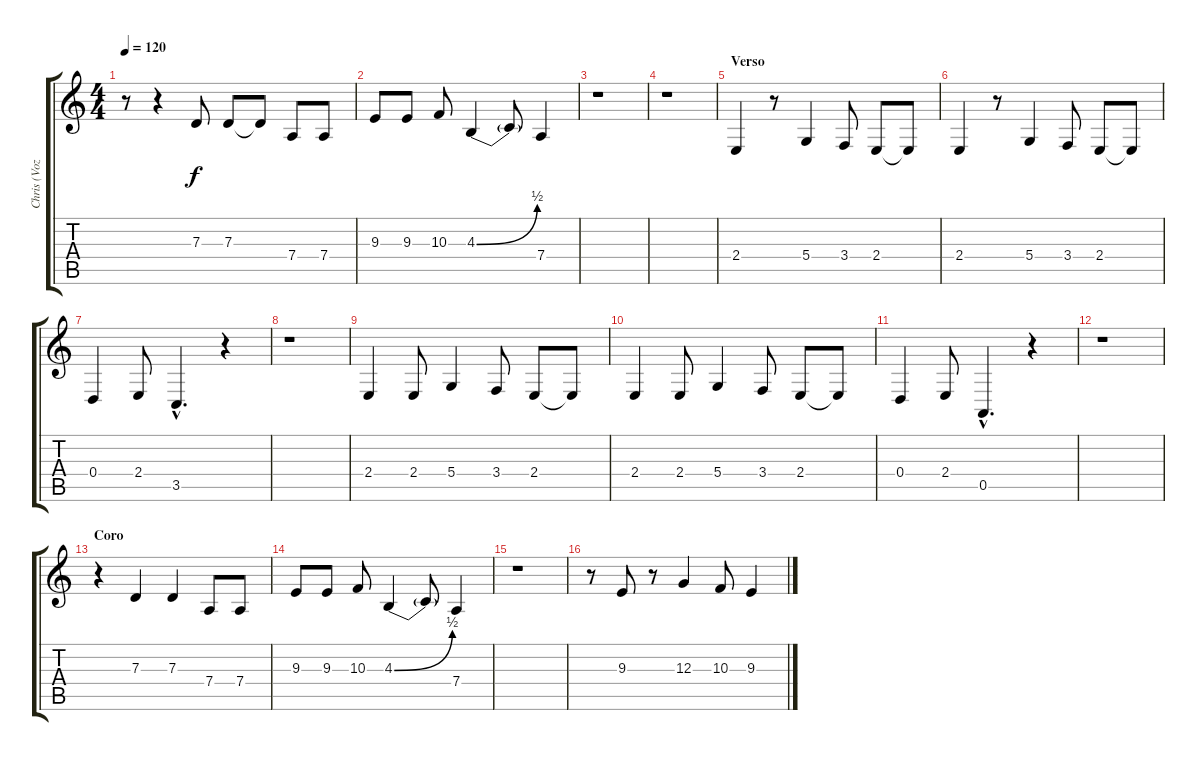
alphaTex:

\track ("Chris (Voz)" "Chris (Voz") {instrument synthvoice}
\staff {score tabs}
\tuning (E4 B3 G3 D3 A2 E2) {hide}
\ts (4 4)
\tempo 120
\clef g2
\ks c
r.8{dy f} r.4 7.3.8 7.3.8 7.3{t}.8 7.4.8 7.4.8 |
9.3.8 9.3.8 10.3.8 4.3{be (bend 0 0 60 2)}.4 4.3{t}.8 7.4.4 |
r.1 |
r.1 |
\section ("" "Verso")
2.4.4 r.8 5.4.4 3.4.8 2.4.8 2.4{t}.8 |
2.4.4 r.8 5.4.4 3.4.8 2.4.8 2.4{t}.8 |
0.4.4 2.4.8 3.5{hac}.4{d} r.4 |
r.1 |
2.4.4 2.4.8 5.4.4 3.4.8 2.4.8 2.4{t}.8 |
2.4.4 2.4.8 5.4.4 3.4.8 2.4.8 2.4{t}.8 |
0.4.4 2.4.8 0.5{hac}.4{d} r.4 |
r.1 |
\section ("" "Coro")
r.4 7.3.4 7.3.4 7.4.8 7.4.8 |
9.3.8 9.3.8 10.3.8 4.3{be (bend 0 0 60 2)}.4 4.3{t}.8 7.4.4 |
r.1 |
r.8 9.3.8 r.8 12.3.4 10.3.8 9.3.4
